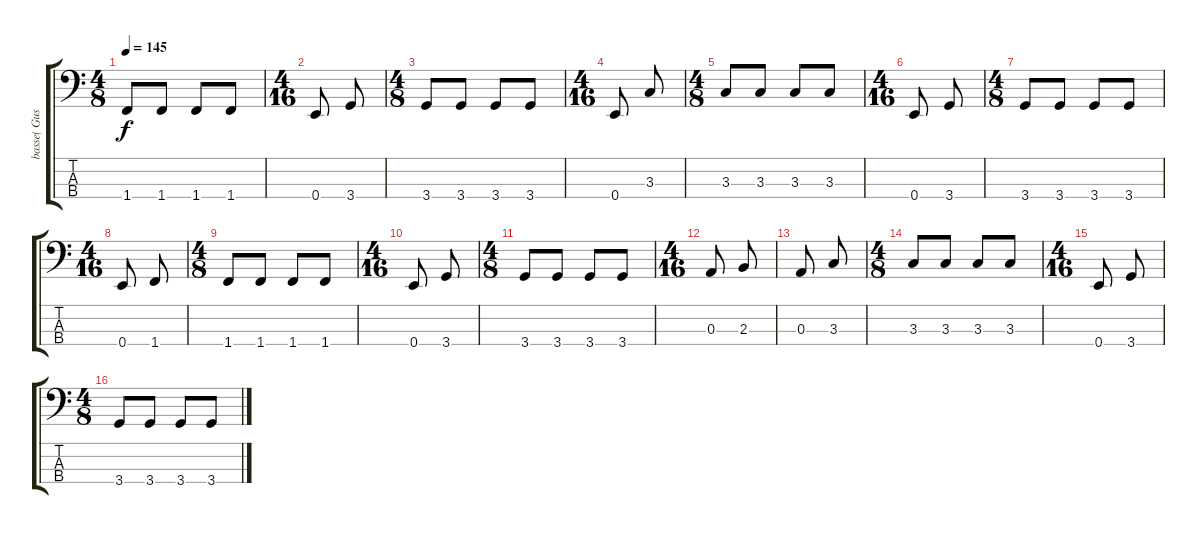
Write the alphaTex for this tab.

\track ("basse( Gustafsson)" "basse( Gus") {instrument electricbasspick}
\staff {score tabs}
\tuning (G2 D2 A1 E1) {hide}
\ts (4 8)
\tempo 145
\clef f4
\ks c
1.4.8{dy f} 1.4.8 1.4.8 1.4.8 |
\ts (4 16)
0.4.8 3.4.8 |
\ts (4 8)
3.4.8 3.4.8 3.4.8 3.4.8 |
\ts (4 16)
0.4.8 3.3.8 |
\ts (4 8)
3.3.8 3.3.8 3.3.8 3.3.8 |
\ts (4 16)
0.4.8 3.4.8 |
\ts (4 8)
3.4.8 3.4.8 3.4.8 3.4.8 |
\ts (4 16)
0.4.8 1.4.8 |
\ts (4 8)
1.4.8 1.4.8 1.4.8 1.4.8 |
\ts (4 16)
0.4.8 3.4.8 |
\ts (4 8)
3.4.8 3.4.8 3.4.8 3.4.8 |
\ts (4 16)
0.3.8 2.3.8 |
0.3.8 3.3.8 |
\ts (4 8)
3.3.8 3.3.8 3.3.8 3.3.8 |
\ts (4 16)
0.4.8 3.4.8 |
\ts (4 8)
3.4.8 3.4.8 3.4.8 3.4.8
